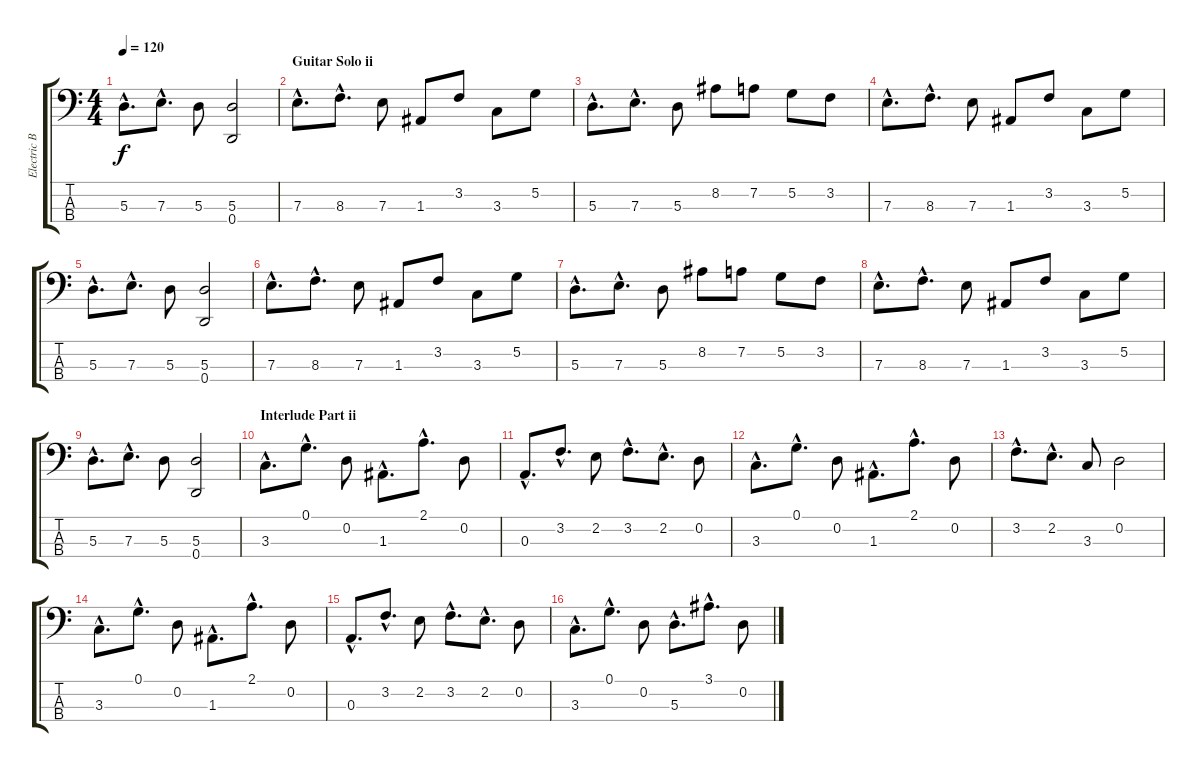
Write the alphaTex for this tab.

\track ("Electric Bass (pick)" "Electric B") {instrument electricbasspick}
\staff {score tabs}
\tuning (G2 D2 A1 D1) {hide}
\ts (4 4)
\tempo 120
\clef f4
\ks c
5.3{hac}.8{d dy f} 7.3{hac}.8{d} 5.3.8 (5.3 0.4).2 |
\section ("" "Guitar Solo ii")
7.3{hac}.8{d} 8.3{hac}.8{d} 7.3.8 1.3.8 3.2.8 3.3.8 5.2.8 |
5.3{hac}.8{d} 7.3{hac}.8{d} 5.3.8 8.2.8 7.2.8 5.2.8 3.2.8 |
7.3{hac}.8{d} 8.3{hac}.8{d} 7.3.8 1.3.8 3.2.8 3.3.8 5.2.8 |
5.3{hac}.8{d} 7.3{hac}.8{d} 5.3.8 (5.3 0.4).2 |
7.3{hac}.8{d} 8.3{hac}.8{d} 7.3.8 1.3.8 3.2.8 3.3.8 5.2.8 |
5.3{hac}.8{d} 7.3{hac}.8{d} 5.3.8 8.2.8 7.2.8 5.2.8 3.2.8 |
7.3{hac}.8{d} 8.3{hac}.8{d} 7.3.8 1.3.8 3.2.8 3.3.8 5.2.8 |
5.3{hac}.8{d} 7.3{hac}.8{d} 5.3.8 (5.3 0.4).2 |
\section ("" "Interlude Part ii")
3.3{hac}.8{d} 0.1{hac}.8{d} 0.2.8 1.3{hac}.8{d} 2.1{hac}.8{d} 0.2.8 |
0.3{hac}.8{d} 3.2{hac}.8{d} 2.2.8 3.2{hac}.8{d} 2.2{hac}.8{d} 0.2.8 |
3.3{hac}.8{d} 0.1{hac}.8{d} 0.2.8 1.3{hac}.8{d} 2.1{hac}.8{d} 0.2.8 |
3.2{hac}.8{d} 2.2{hac}.8{d} 3.3.8 0.2.2 |
3.3{hac}.8{d} 0.1{hac}.8{d} 0.2.8 1.3{hac}.8{d} 2.1{hac}.8{d} 0.2.8 |
0.3{hac}.8{d} 3.2{hac}.8{d} 2.2.8 3.2{hac}.8{d} 2.2{hac}.8{d} 0.2.8 |
3.3{hac}.8{d} 0.1{hac}.8{d} 0.2.8 5.3{hac}.8{d} 3.1{hac}.8{d} 0.2.8
